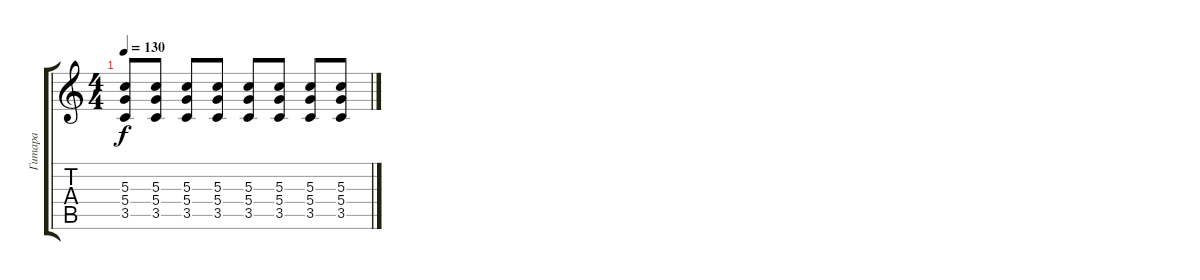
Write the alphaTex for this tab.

\track ("Гитара" "Гитара") {instrument distortionguitar}
\staff {score tabs}
\tuning (E4 B3 G3 D3 A2 E2) {hide}
\ts (4 4)
\tempo 130
\clef g2
\ks c
(5.3 5.4 3.5).8{dy f} (5.3 5.4 3.5).8 (5.3 5.4 3.5).8 (5.3 5.4 3.5).8 (5.3 5.4 3.5).8 (5.3 5.4 3.5).8 (5.3 5.4 3.5).8 (5.3 5.4 3.5).8
